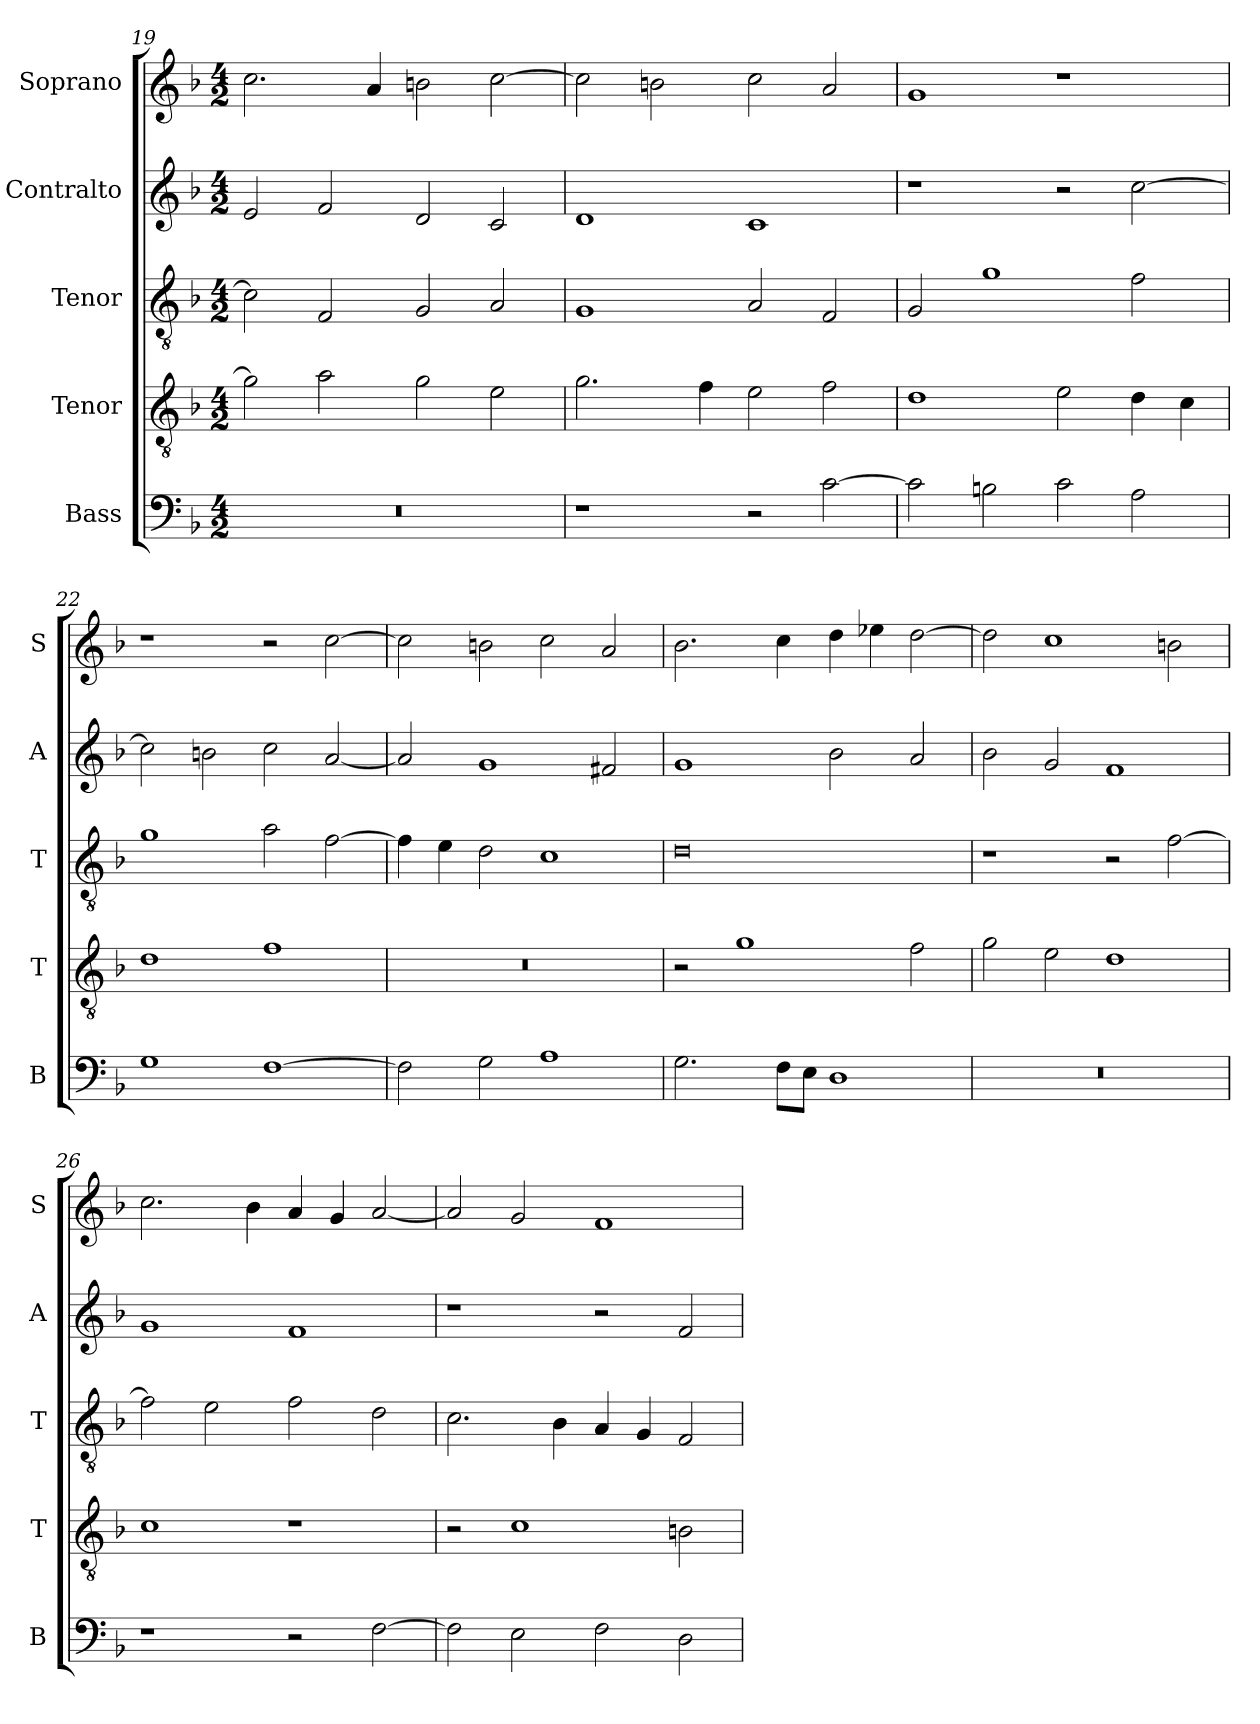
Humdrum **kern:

**kern	**kern	**kern	**kern	**kern
*part5	*part4	*part3	*part2	*part1
*staff5	*staff4	*staff3	*staff2	*staff1
*I"Bass	*I"Tenor	*I"Tenor	*I"Contralto	*I"Soprano
*I'B	*I'T	*I'T	*I'A	*I'S
*clefF4	*clefGv2	*clefGv2	*clefG2	*clefG2
*k[b-]	*k[b-]	*k[b-]	*k[b-]	*k[b-]
*F:ion	*F:ion	*F:ion	*F:ion	*F:ion
*M4/2	*M4/2	*M4/2	*M4/2	*M4/2
=19	=19	=19	=19	=19
0r	2g]	2c]	2e	2.cc
.	2a	2F	2f	.
.	.	.	.	4a
.	2g	2G	2d	2bn
.	2e	2A	2c	[2cc
=20	=20	=20	=20	=20
1r	2.g	1G	1d	2cc]
.	.	.	.	2bn
.	4f	.	.	.
2r	2e	2A	1c	2cc
[2c	2f	2F	.	2a
=21	=21	=21	=21	=21
2c]	1d	2G	1r	1g
2Bn	.	1g	.	.
2c	2e	.	2r	1r
2A	4d	2f	[2cc	.
.	4c	.	.	.
=22	=22	=22	=22	=22
1G	1d	1g	2cc]	1r
.	.	.	2bn	.
[1F	1f	2a	2cc	2r
.	.	[2f	[2a	[2cc
=23	=23	=23	=23	=23
2F]	0r	4f]	2a]	2cc]
.	.	4e	.	.
2G	.	2d	1g	2bn
1A	.	1c	.	2cc
.	.	.	2f#X	2a
=24	=24	=24	=24	=24
2.G	2r	0d	1g	2.b-
.	1g	.	.	.
8F\L	.	.	.	4cc
8E\J	.	.	.	.
1D	.	.	2b-	4dd
.	.	.	.	4ee-X
.	2f	.	2a	[2dd
=25	=25	=25	=25	=25
0r	2g	1r	2b-	2dd]
.	2e	.	2g	1cc
.	1d	2r	1f	.
.	.	[2f	.	2bn
=26	=26	=26	=26	=26
1r	1c	2f]	1g	2.cc
.	.	2e	.	.
.	.	.	.	4b-
2r	1r	2f	1f	4a
.	.	.	.	4g
[2F	.	2d	.	[2a
=27	=27	=27	=27	=27
2F]	2r	2.c	1r	2a]
2E	1c	.	.	2g
.	.	4B-	.	.
2F	.	4A	2r	1f
.	.	4G	.	.
2D	2Bn	2F	2f	.
=	=	=	=	=
*-	*-	*-	*-	*-
